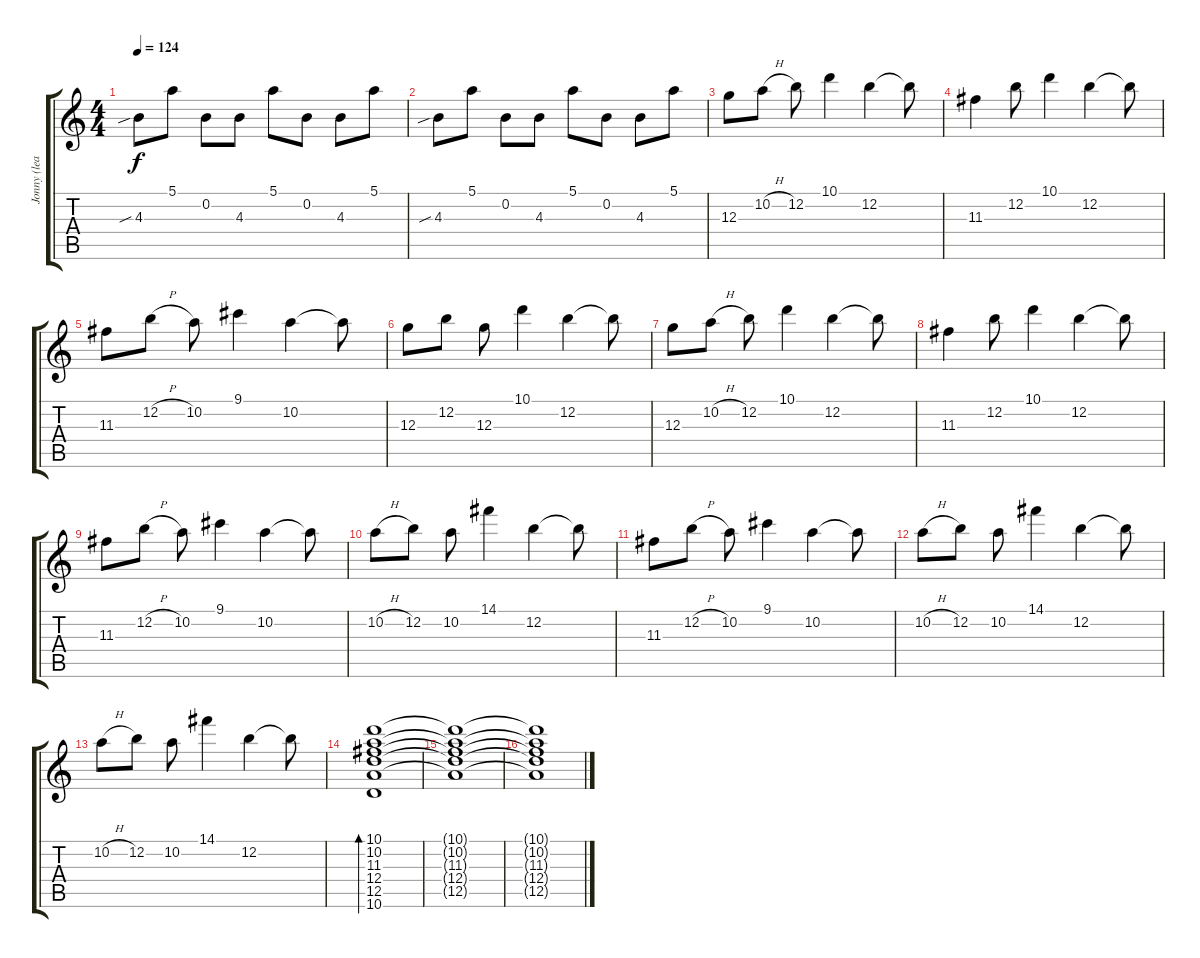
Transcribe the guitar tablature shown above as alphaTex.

\track ("Jonny (lead guitar)" "Jonny (lea") {instrument overdrivenguitar}
\staff {score tabs}
\tuning (E4 B3 G3 D3 A2 E2) {hide}
\ts (4 4)
\tempo 124
\clef g2
\ks c
4.3{sib}.8{dy f} 5.1.8 0.2.8 4.3.8 5.1.8 0.2.8 4.3.8 5.1.8 |
4.3{sib}.8 5.1.8 0.2.8 4.3.8 5.1.8 0.2.8 4.3.8 5.1.8 |
12.3.8{volume 12} 10.2{h}.8 12.2.8 10.1.4 12.2.4 12.2{t}.8 |
11.3.4 12.2.8 10.1.4 12.2.4 12.2{t}.8 |
11.3.8 12.2{h}.8{volume 11} 10.2.8 9.1.4 10.2.4 10.2{t}.8 |
12.3.8{volume 11} 12.2.8 12.3.8 10.1.4 12.2.4 12.2{t}.8 |
12.3.8{volume 12} 10.2{h}.8 12.2.8 10.1.4 12.2.4 12.2{t}.8 |
11.3.4 12.2.8 10.1.4 12.2.4 12.2{t}.8 |
11.3.8 12.2{h}.8{volume 11} 10.2.8 9.1.4 10.2.4 10.2{t}.8 |
10.2{h}.8{volume 11} 12.2.8 10.2.8 14.1.4 12.2.4 12.2{t}.8 |
11.3.8 12.2{h}.8{volume 11} 10.2.8 9.1.4 10.2.4 10.2{t}.8 |
10.2{h}.8{volume 11} 12.2.8 10.2.8 14.1.4 12.2.4 12.2{t}.8 |
10.2{h}.8{volume 11} 12.2.8 10.2.8 14.1.4 12.2.4 12.2{t}.8 |
(10.1 10.2 11.3 12.4 12.5 10.6).1{bd 480 volume 12 instrument overdrivenguitar} |
(10.1{t} 10.2{t} 11.3{t} 12.4{t} 12.5{t}).1 |
(10.1{t} 10.2{t} 11.3{t} 12.4{t} 12.5{t}).1
